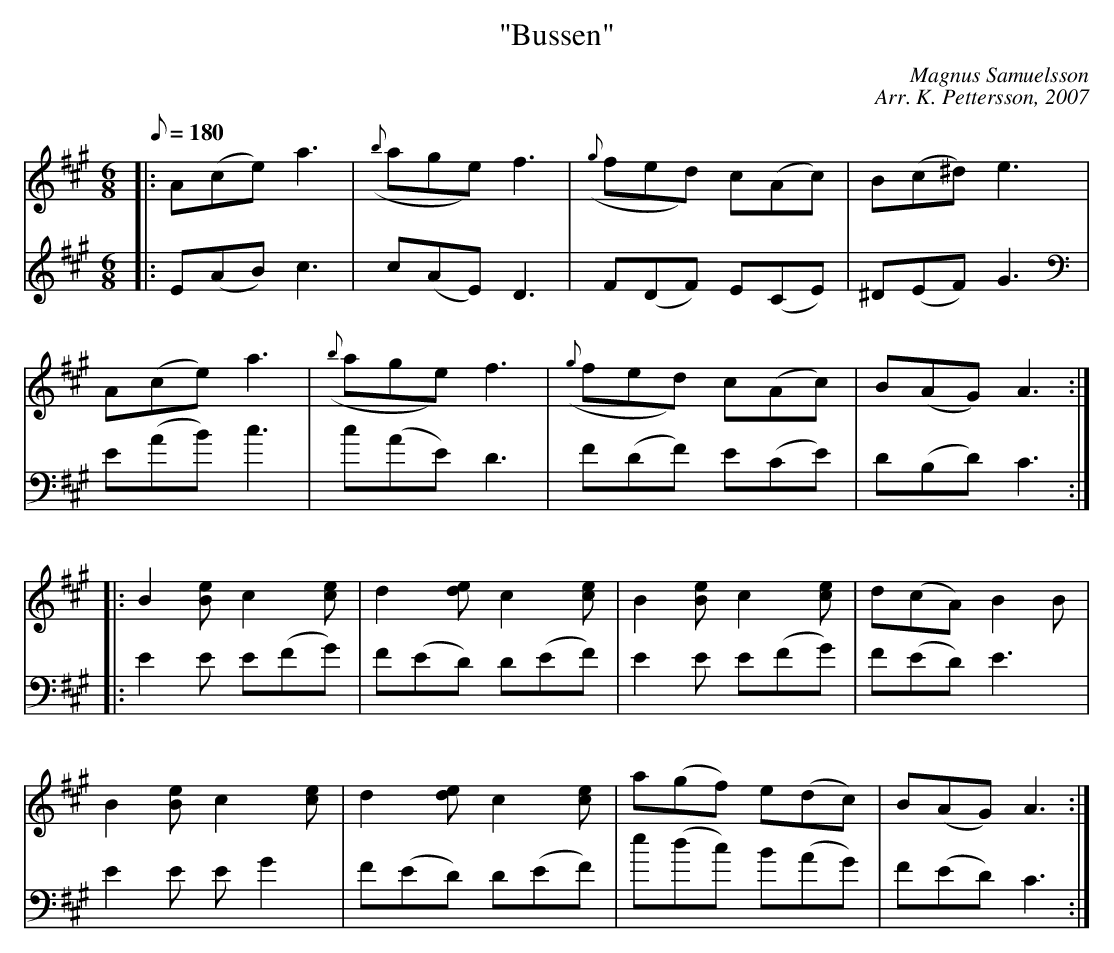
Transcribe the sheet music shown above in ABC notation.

X:1
T: "Bussen"
C: Magnus Samuelsson
C: Arr. K. Pettersson, 2007
M: 6/8
L: 1/8
K: A
Q: 180
[V:1] |: A(ce) a3 | ({b}age) f3 | ({g}fed) c(Ac) | B(c^d) e3 |
[V:2] |: E(AB) c3 | c(AE) D3 | F(DF) E(CE) | ^D(EF) G3 |
K:bass [V:3] |: E(AB) c3 | c(AE) D3 | F(DF) E(CE) | ^D(EF) G3 |
[V:1] A(ce) a3 | ({b}age) f3 | ({g}fed) c(Ac) | B(AG) A3:|
[V:2] E(AB) c3 | c(AE) D3 | F(DF) E(CE) | D(B,D) C3 :|
[V:1] |: B2[Be] c2[ce] | d2[de] c2[ce] | B2[Be] c2[ce] | d(cA) B2B |
[V:2] |: E2E E(FG) | F(ED) D(EF) | E2E E(FG) | F(ED) E3 |
[V:1] B2[Be] c2[ce] | d2[de] c2[ce] | a(gf) e(dc) | B(AG) A3 :|
[V:2] E2E EG2 | F(ED) D(EF) | e(dc) B(AG) | F(ED) C3 :|
